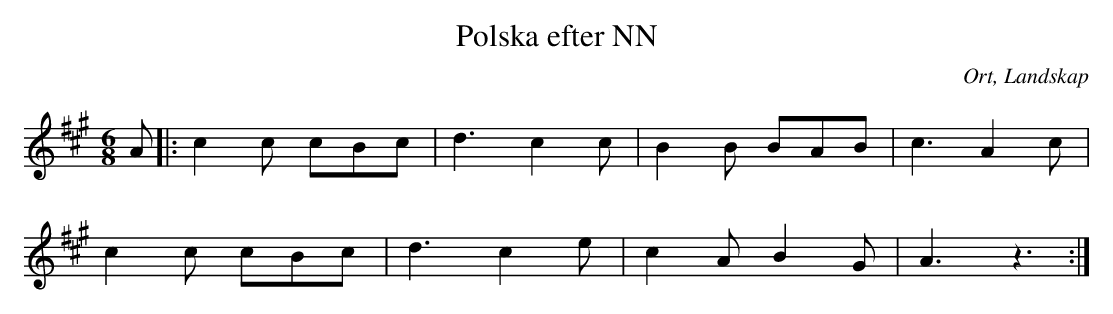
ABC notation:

X:1
T:Polska efter NN
O:Ort, Landskap
K:A
M:6/8
A |: c2 c cBc | d3 c2 c | B2 B BAB | c3 A2 c |
     c2 c cBc | d3 c2 e | c2 A B2 G | A3 z3 :|
